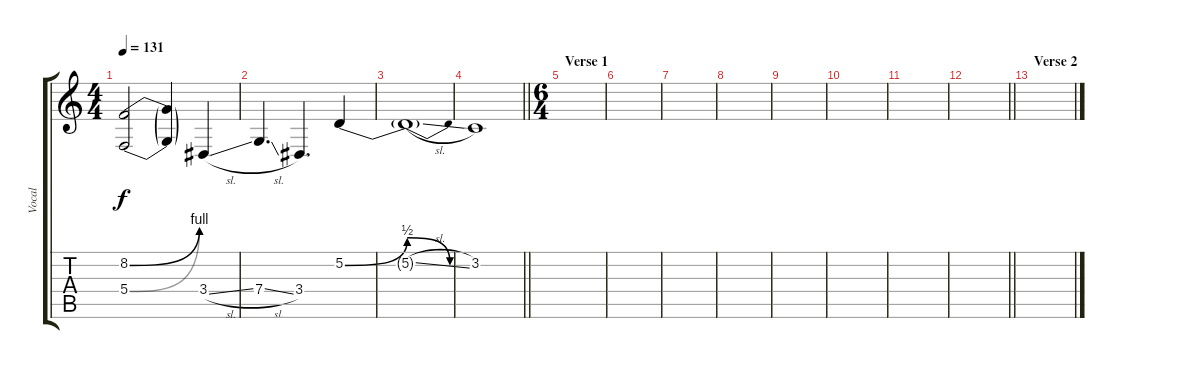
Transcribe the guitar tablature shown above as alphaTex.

\track ("Vocal" "Vocal") {instrument lead2sawtooth}
\staff {score tabs}
\tuning (D4 A3 F3 C3 G2 C2) {hide}
\ts (4 4)
\tempo 131
\clef g2
\ks c
(8.2{be (bend 0 0 60 4)} 5.4{be (bend 0 0 60 4)}).2{dy f} (8.2{t} 5.4{t}).4 3.4{sl}.4 |
7.4{sl}.4{d} 3.4.4{d} 5.2{be (bend 0 0 60 2)}.4 |
5.2{be (release 0 2 60 0) sl t}.1 |
\barLineRight lightlight
3.2.1 |
\ts (6 4)
\section ("" "Verse 1")
|
|
|
|
|
|
|
\barLineRight lightlight
|
\section ("" "Verse 2")
